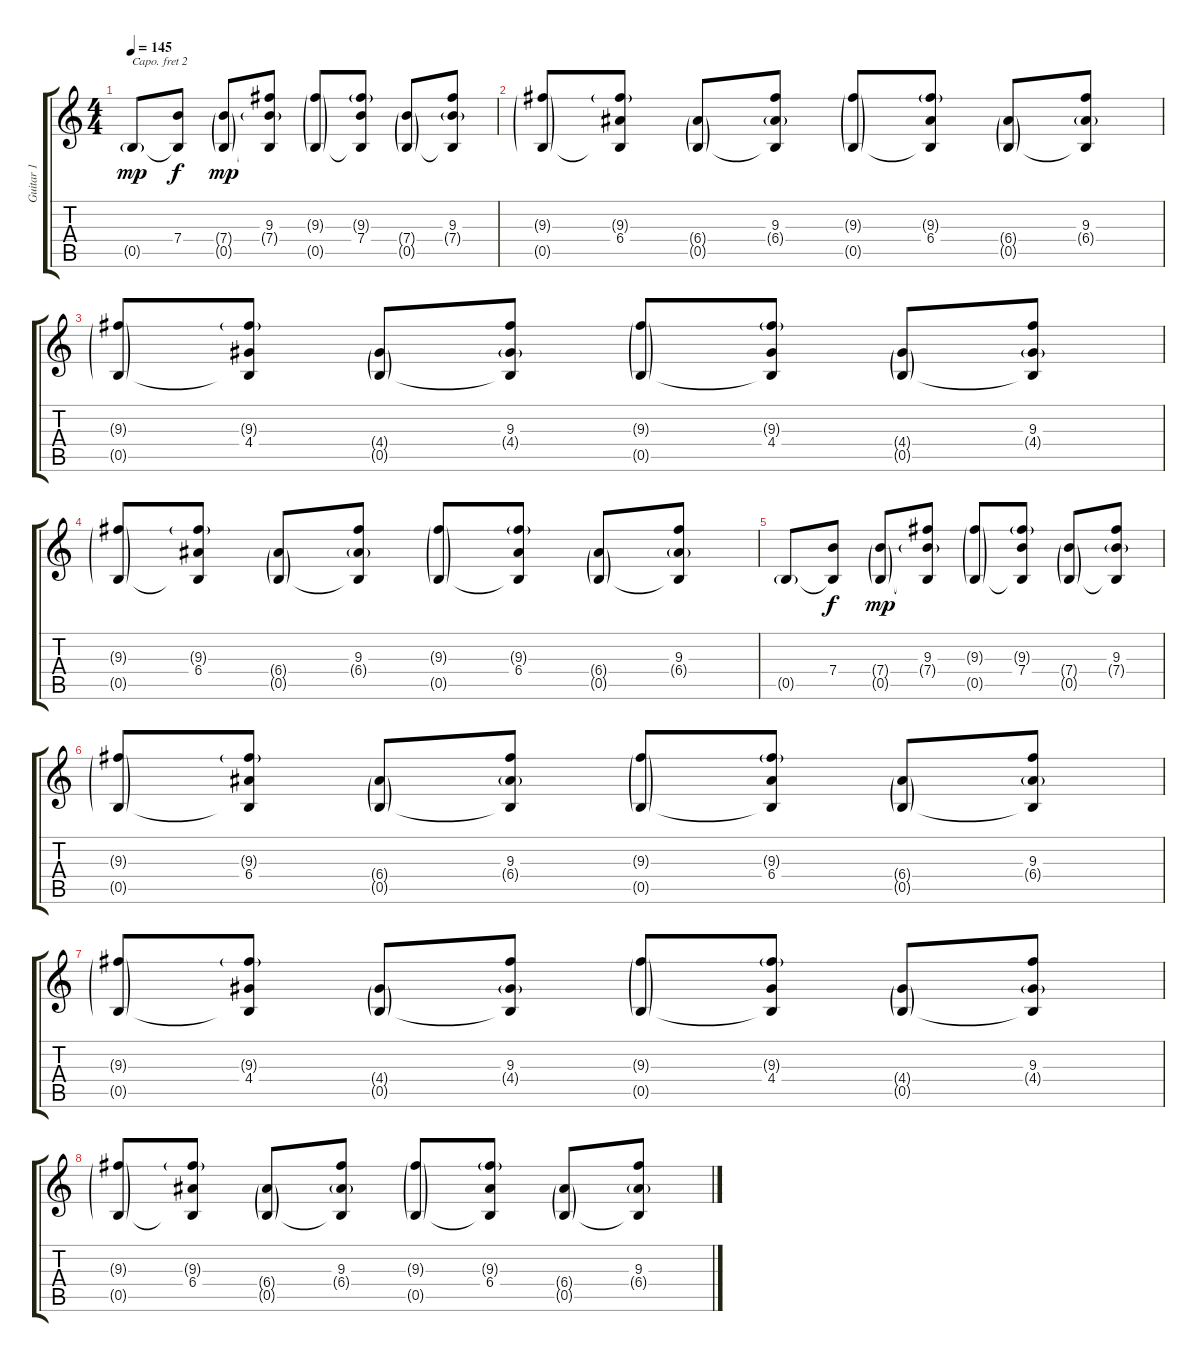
\track ("Guitar 1" "Guitar 1") {instrument electricguitarjazz}
\staff {score tabs}
\capo 2
\tuning (E4 B3 G3 D3 A2 E2) {hide}
\ts (4 4)
\tempo 145
\clef g2
\ks c
0.5{g}.8{dy mp} (7.4 0.5{t}).8{dy f} (7.4{g} 0.5{g}).8{dy mp} (9.3 7.4{g} 0.5{t}).8 (9.3{g} 0.5{g}).8 (9.3{g} 7.4 0.5{t}).8 (7.4{g} 0.5{g}).8 (9.3 7.4{g} 0.5{t}).8 |
(9.3{g} 0.5{g}).8 (9.3{g} 6.4 0.5{t}).8 (6.4{g} 0.5{g}).8 (9.3 6.4{g} 0.5{t}).8 (9.3{g} 0.5{g}).8 (9.3{g} 6.4 0.5{t}).8 (6.4{g} 0.5{g}).8 (9.3 6.4{g} 0.5{t}).8 |
(9.3{g} 0.5{g}).8 (9.3{g} 4.4 0.5{t}).8 (4.4{g} 0.5{g}).8 (9.3 4.4{g} 0.5{t}).8 (9.3{g} 0.5{g}).8 (9.3{g} 4.4 0.5{t}).8 (4.4{g} 0.5{g}).8 (9.3 4.4{g} 0.5{t}).8 |
(9.3{g} 0.5{g}).8 (9.3{g} 6.4 0.5{t}).8 (6.4{g} 0.5{g}).8 (9.3 6.4{g} 0.5{t}).8 (9.3{g} 0.5{g}).8 (9.3{g} 6.4 0.5{t}).8 (6.4{g} 0.5{g}).8 (9.3 6.4{g} 0.5{t}).8 |
0.5{g}.8 (7.4 0.5{t}).8{dy f} (7.4{g} 0.5{g}).8{dy mp} (9.3 7.4{g} 0.5{t}).8 (9.3{g} 0.5{g}).8 (9.3{g} 7.4 0.5{t}).8 (7.4{g} 0.5{g}).8 (9.3 7.4{g} 0.5{t}).8 |
(9.3{g} 0.5{g}).8 (9.3{g} 6.4 0.5{t}).8 (6.4{g} 0.5{g}).8 (9.3 6.4{g} 0.5{t}).8 (9.3{g} 0.5{g}).8 (9.3{g} 6.4 0.5{t}).8 (6.4{g} 0.5{g}).8 (9.3 6.4{g} 0.5{t}).8 |
(9.3{g} 0.5{g}).8 (9.3{g} 4.4 0.5{t}).8 (4.4{g} 0.5{g}).8 (9.3 4.4{g} 0.5{t}).8 (9.3{g} 0.5{g}).8 (9.3{g} 4.4 0.5{t}).8 (4.4{g} 0.5{g}).8 (9.3 4.4{g} 0.5{t}).8 |
(9.3{g} 0.5{g}).8 (9.3{g} 6.4 0.5{t}).8 (6.4{g} 0.5{g}).8 (9.3 6.4{g} 0.5{t}).8 (9.3{g} 0.5{g}).8 (9.3{g} 6.4 0.5{t}).8 (6.4{g} 0.5{g}).8 (9.3 6.4{g} 0.5{t}).8
